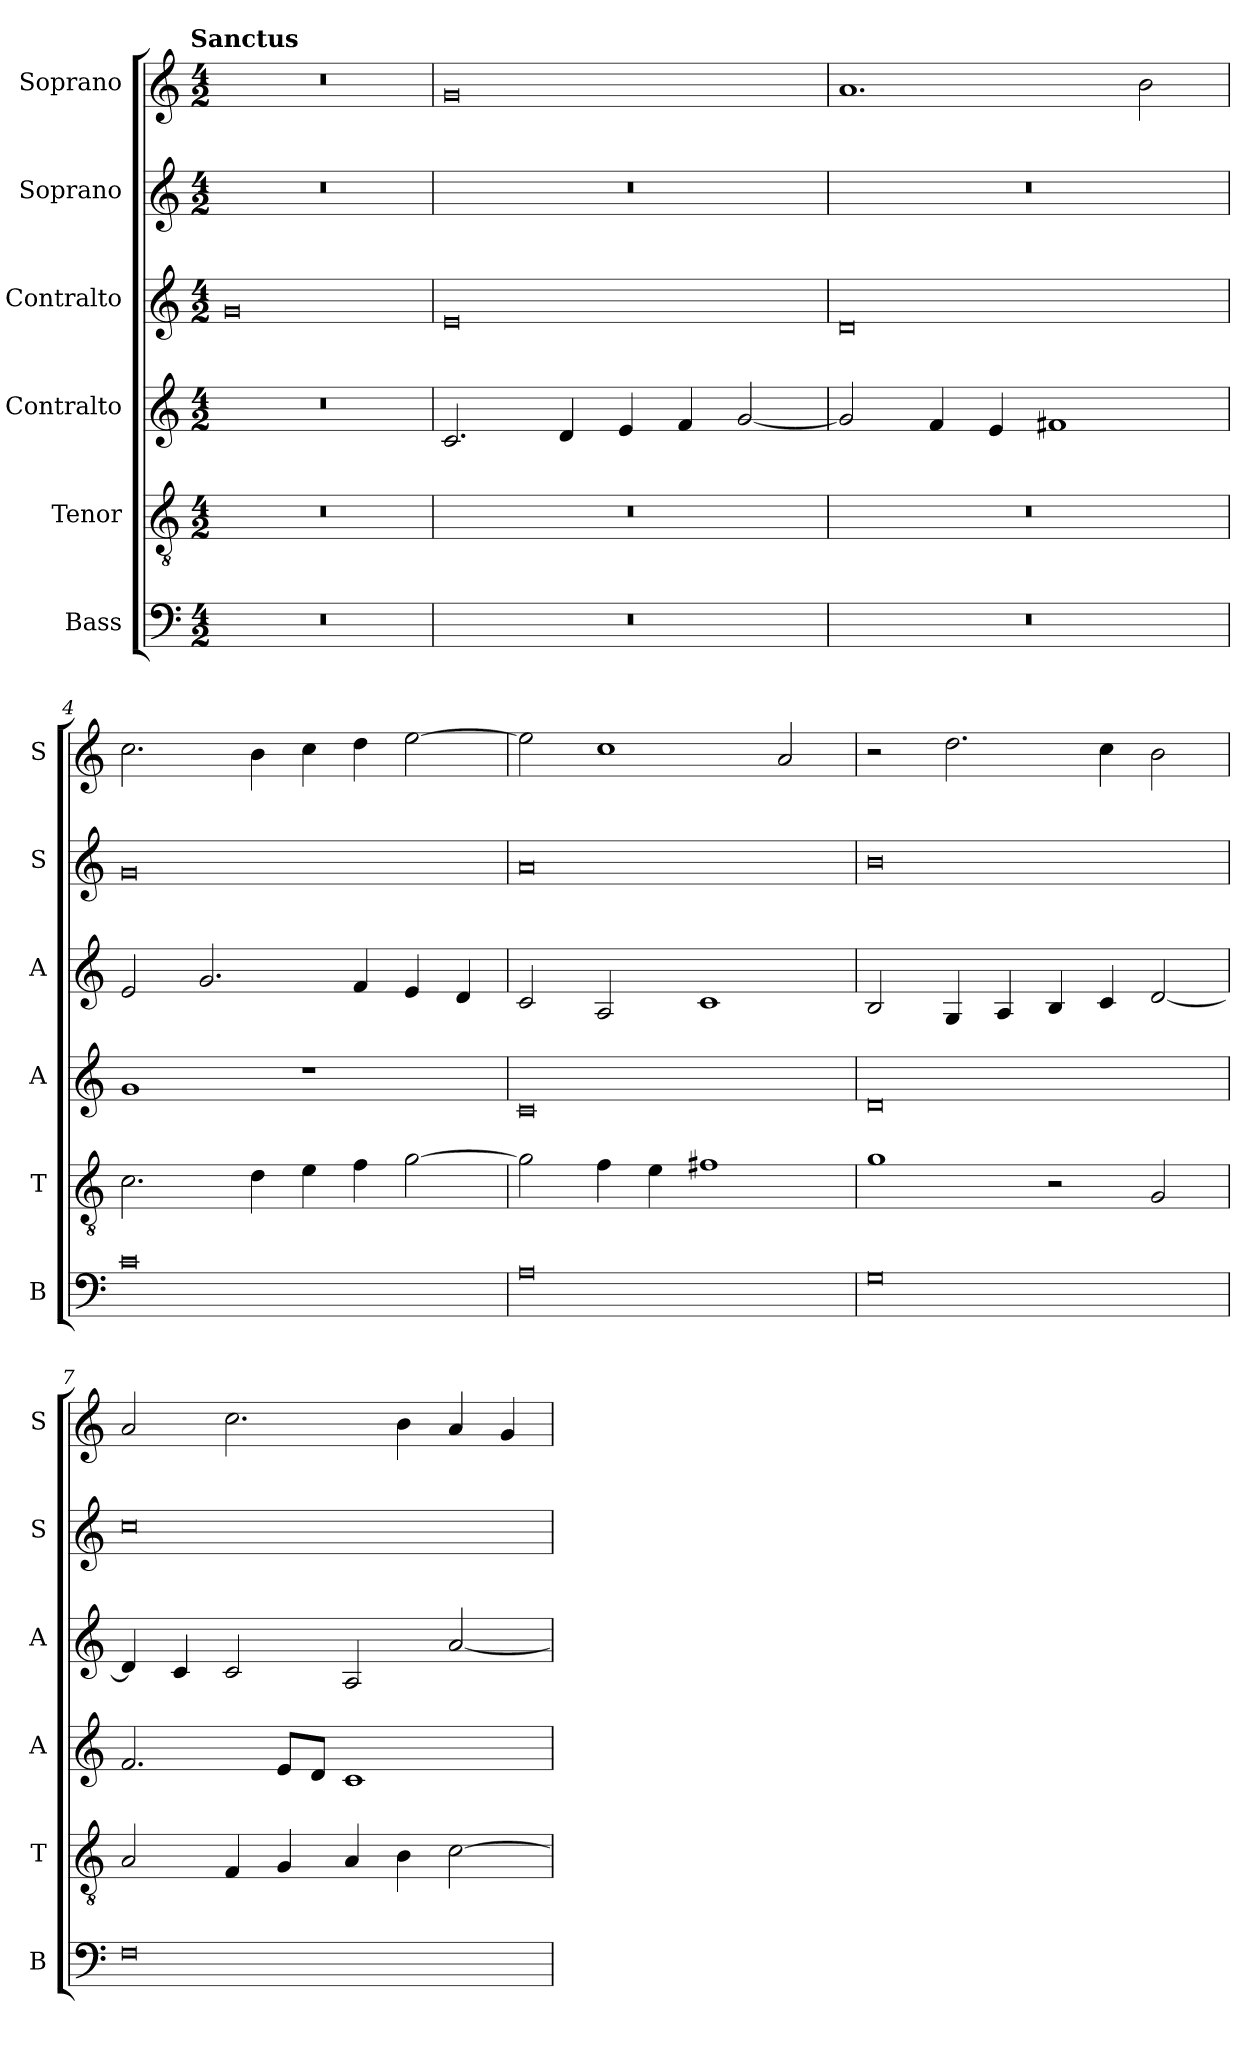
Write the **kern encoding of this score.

**kern	**kern	**kern	**kern	**kern	**kern
*part6	*part5	*part4	*part3	*part2	*part1
*staff6	*staff5	*staff4	*staff3	*staff2	*staff1
*I"Bass	*I"Tenor	*I"Contralto	*I"Contralto	*I"Soprano	*I"Soprano
*I'B	*I'T	*I'A	*I'A	*I'S	*I'S
*clefF4	*clefGv2	*clefG2	*clefG2	*clefG2	*clefG2
*k[]	*k[]	*k[]	*k[]	*k[]	*k[]
*C:ion	*C:ion	*C:ion	*C:ion	*C:ion	*C:ion
!!LO:TX:omd:t=Sanctus
*M4/2	*M4/2	*M4/2	*M4/2	*M4/2	*M4/2
=1	=1	=1	=1	=1	=1
0r	0r	0r	0g	0r	0r
=2	=2	=2	=2	=2	=2
0r	0r	2.c	0e	0r	0g
.	.	4d	.	.	.
.	.	4e	.	.	.
.	.	4f	.	.	.
.	.	[2g	.	.	.
=3	=3	=3	=3	=3	=3
0r	0r	2g]	0d	0r	1.a
.	.	4f	.	.	.
.	.	4e	.	.	.
.	.	1f#X	.	.	.
.	.	.	.	.	2b
=4	=4	=4	=4	=4	=4
0c	2.c	1g	2e	0g	2.cc
.	.	.	2.g	.	.
.	4d	.	.	.	4b
.	4e	1r	.	.	4cc
.	4f	.	4f	.	4dd
.	[2g	.	4e	.	[2ee
.	.	.	4d	.	.
=5	=5	=5	=5	=5	=5
0A	2g]	0c	2c	0a	2ee]
.	4f	.	2A	.	1cc
.	4e	.	.	.	.
.	1f#X	.	1c	.	.
.	.	.	.	.	2a
=6	=6	=6	=6	=6	=6
0G	1g	0d	2B	0b	2r
.	.	.	4G	.	2.dd
.	.	.	4A	.	.
.	2r	.	4B	.	.
.	.	.	4c	.	4cc
.	2G	.	[2d	.	2b
=7	=7	=7	=7	=7	=7
0F	2A	2.f	4d]	0cc	2a
.	.	.	4c	.	.
.	4F	.	2c	.	2.cc
.	4G	8e/L	.	.	.
.	.	8d/J	.	.	.
.	4A	1c	2A	.	.
.	4B	.	.	.	4b
.	[2c	.	[2a	.	4a
.	.	.	.	.	4g
=	=	=	=	=	=
*-	*-	*-	*-	*-	*-
